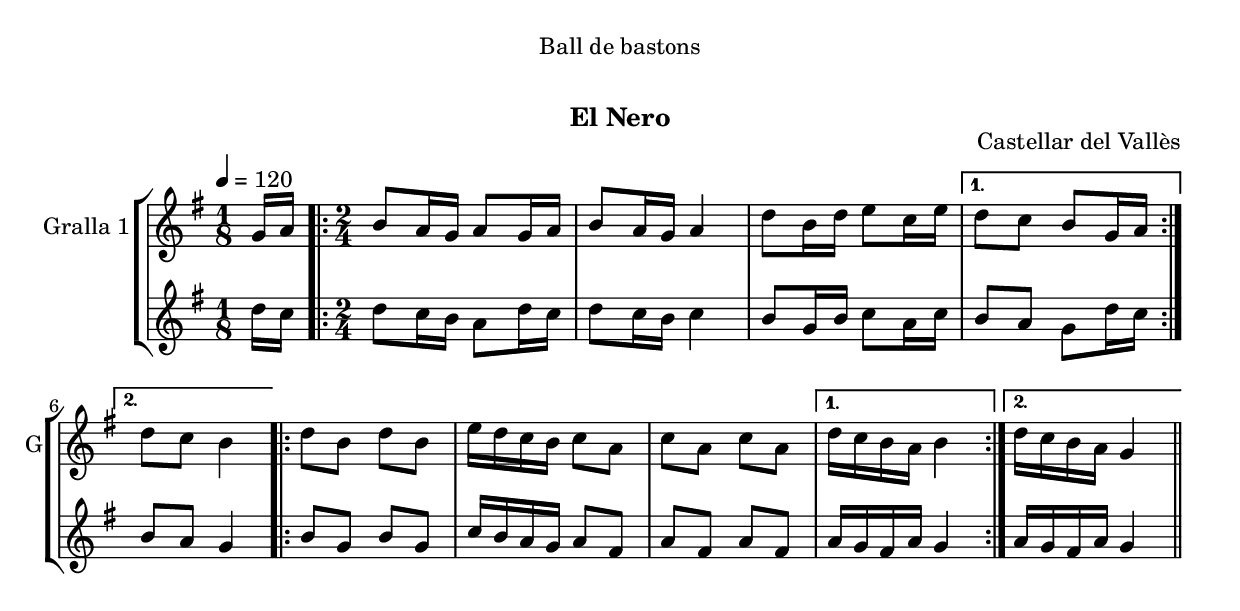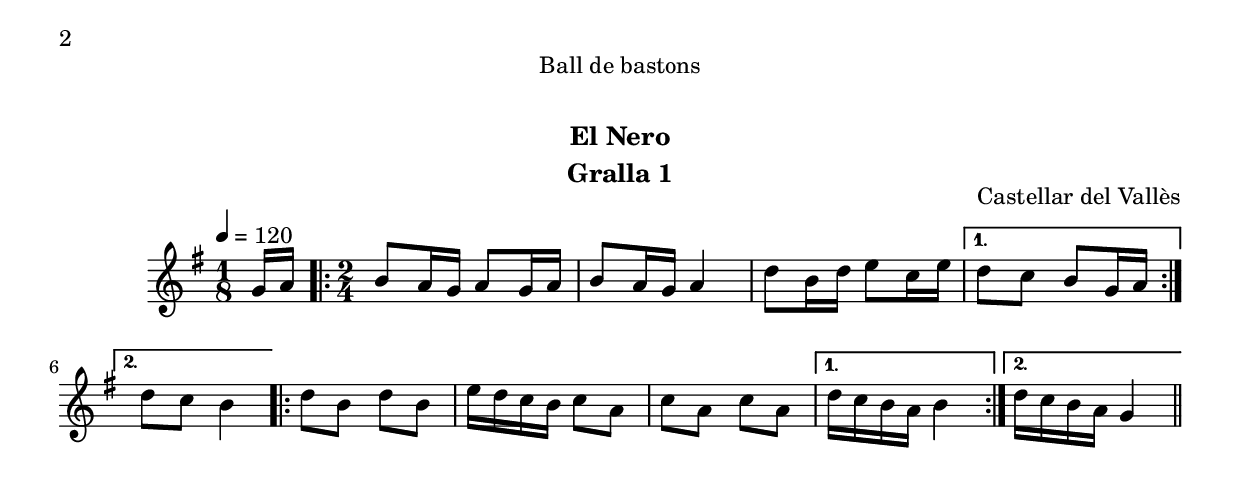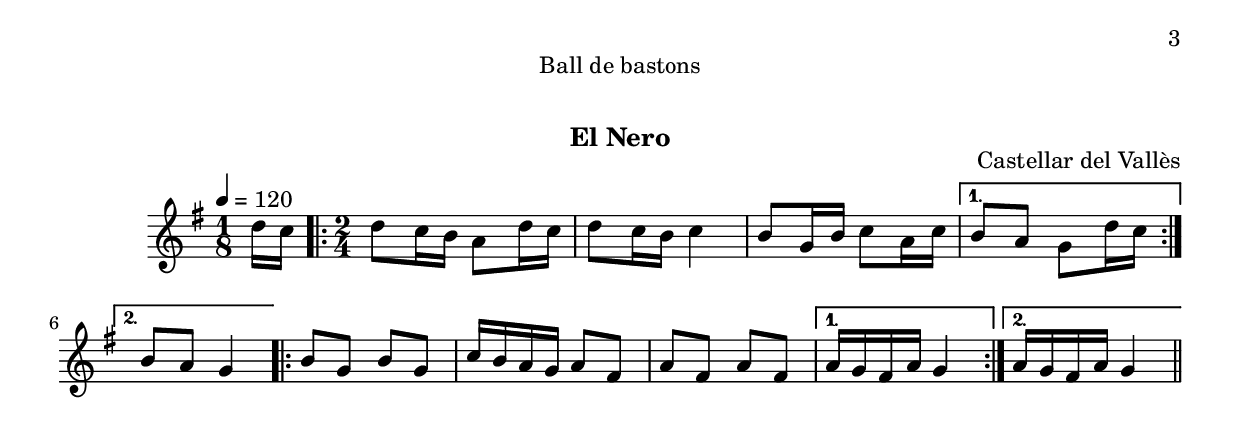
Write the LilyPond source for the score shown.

\version "2.22.1"

\header {
  dedication="Ball de bastons"
  title="           "
  subtitle="El Nero"
  subsubtitle=""
  poet=""
  meter=""
  piece=""
  composer=""
  arranger=""
  opus="Castellar del Vallès"
  instrument=""
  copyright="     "
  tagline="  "
}

liniaroAa =
\relative g'
{
  \tempo 4=120
  \clef treble
  \key g \major
  \time 1/8
  g16 a  |
  \time 2/4   \repeat volta 2 { b8 a16 g a8 g16 a  |
  b8 a16 g a4  |
  d8 b16 d e8 c16 e }
  %05
  \alternative { { d8 c b g16 a }
  { d8 c b4 } }
  \repeat volta 2 { d8 b d b  |
  e16 d c b c8 a  |
  c8 a c a }
  %10
  \alternative { { d16 c b a b4 }
  { d16 c b a g4 } } \bar "||"
}

liniaroAb =
\relative d''
{
  \tempo 4=120
  \clef treble
  \key g \major
  \time 1/8
  d16 c  |
  \time 2/4   \repeat volta 2 { d8 c16 b a8 d16 c  |
  d8 c16 b c4  |
  b8 g16 b c8 a16 c }
  %05
  \alternative { { b8 a g d'16 c }
  { b8 a g4 } }
  \repeat volta 2 { b8 g b g  |
  c16 b a g a8 fis  |
  a8 fis a fis }
  %10
  \alternative { { a16 g fis a g4 }
  { a16 g fis a g4 } } \bar "||"
}

\bookpart {
  \score {
    \new StaffGroup {
      \override Score.RehearsalMark #'self-alignment-X = #LEFT
      <<
        \new Staff \with {instrumentName = #"Gralla 1" shortInstrumentName = #"G"} \liniaroAa
        \new Staff \with {instrumentName = #"" shortInstrumentName = #" "} \liniaroAb
      >>
    }
    \layout {}
  }
  \score { \unfoldRepeats
    \new StaffGroup {
      \override Score.RehearsalMark #'self-alignment-X = #LEFT
      <<
        \new Staff \with {instrumentName = #"Gralla 1" shortInstrumentName = #"G"} \liniaroAa
        \new Staff \with {instrumentName = #"" shortInstrumentName = #" "} \liniaroAb
      >>
    }
    \midi {}
  }
}

\bookpart {
  \header {instrument="Gralla 1"}
  \score {
    \new StaffGroup {
      \override Score.RehearsalMark #'self-alignment-X = #LEFT
      <<
        \new Staff \liniaroAa
      >>
    }
    \layout {}
  }
  \score { \unfoldRepeats
    \new StaffGroup {
      \override Score.RehearsalMark #'self-alignment-X = #LEFT
      <<
        \new Staff \liniaroAa
      >>
    }
    \midi {}
  }
}

\bookpart {
  \header {instrument=""}
  \score {
    \new StaffGroup {
      \override Score.RehearsalMark #'self-alignment-X = #LEFT
      <<
        \new Staff \liniaroAb
      >>
    }
    \layout {}
  }
  \score { \unfoldRepeats
    \new StaffGroup {
      \override Score.RehearsalMark #'self-alignment-X = #LEFT
      <<
        \new Staff \liniaroAb
      >>
    }
    \midi {}
  }
}

